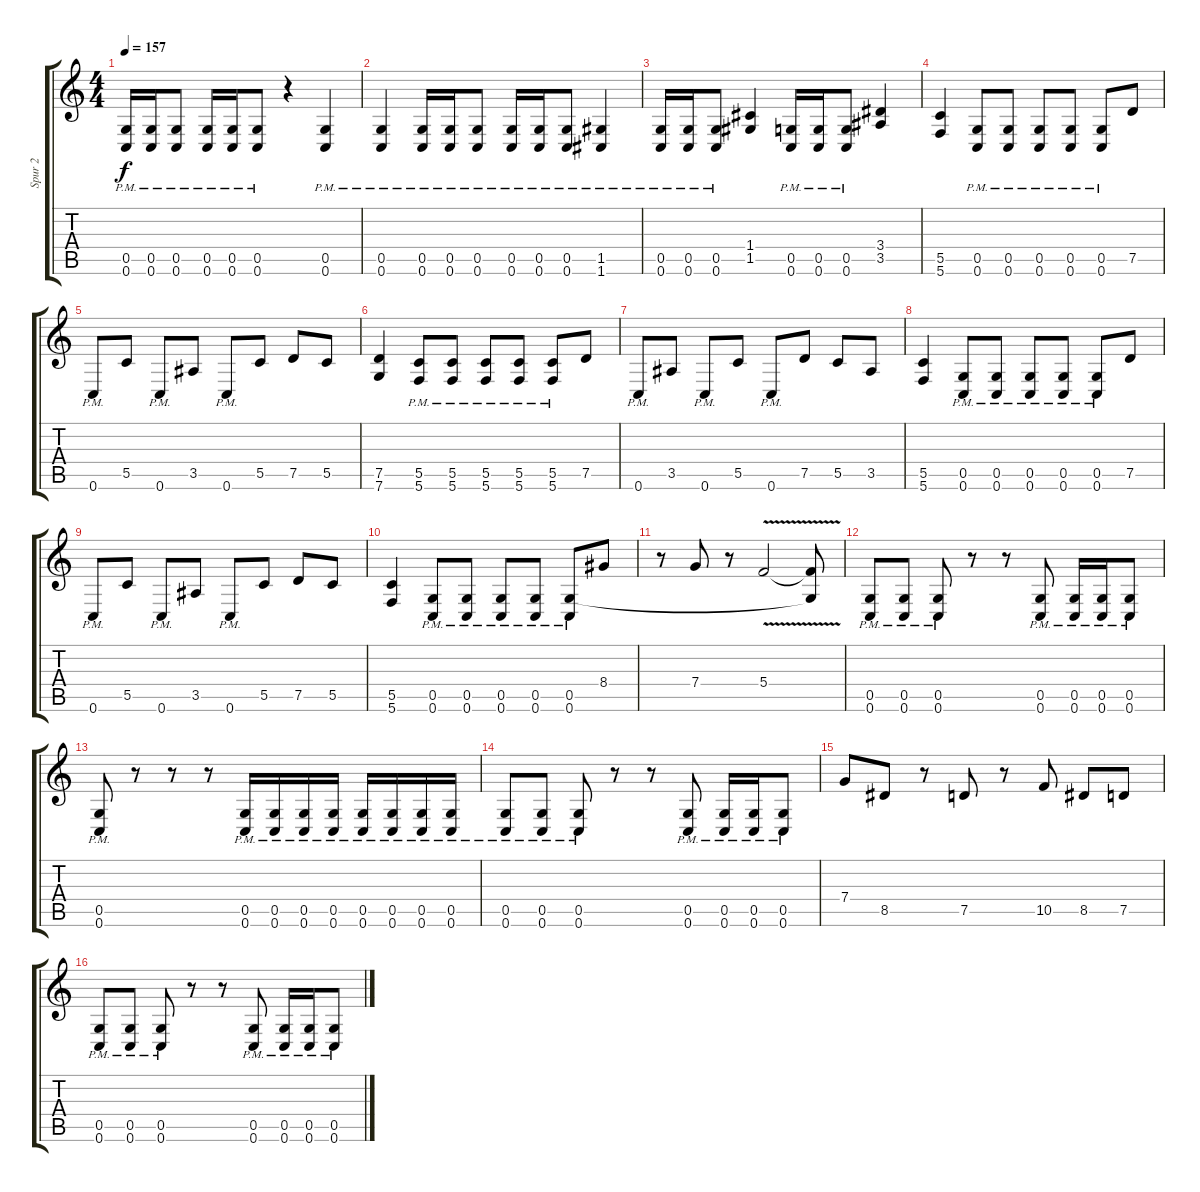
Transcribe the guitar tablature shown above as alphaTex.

\track ("Spur 2" "Spur 2") {instrument distortionguitar}
\staff {score tabs}
\tuning (D4 A3 F3 C3 G2 C2) {hide}
\ts (4 4)
\tempo 157
\clef g2
\ks c
(0.5{pm} 0.6{pm}).16{dy f} (0.5{pm} 0.6{pm}).16 (0.5{pm} 0.6{pm}).8 (0.5{pm} 0.6{pm}).16 (0.5{pm} 0.6{pm}).16 (0.5{pm} 0.6{pm}).8 r.4 (0.5{pm} 0.6{pm}).4 |
(0.5{pm} 0.6{pm}).4 (0.5{pm} 0.6{pm}).16 (0.5{pm} 0.6{pm}).16 (0.5{pm} 0.6{pm}).8 (0.5{pm} 0.6{pm}).16 (0.5{pm} 0.6{pm}).16 (0.5{pm} 0.6{pm}).8 (1.5{pm} 1.6{pm}).4 |
(0.5{pm} 0.6{pm}).16 (0.5{pm} 0.6{pm}).16 (0.5{pm} 0.6{pm}).8 (1.4 1.5).4 (0.5{pm} 0.6{pm}).16 (0.5{pm} 0.6{pm}).16 (0.5{pm} 0.6{pm}).8 (3.4 3.5).4 |
(5.5 5.6).4 (0.5{pm} 0.6{pm}).8 (0.5{pm} 0.6{pm}).8 (0.5{pm} 0.6{pm}).8 (0.5{pm} 0.6{pm}).8 (0.5{pm} 0.6{pm}).8 7.5.8 |
0.6{pm}.8 5.5.8 0.6{pm}.8 3.5.8 0.6{pm}.8 5.5.8 7.5.8 5.5.8 |
(7.5 7.6).4 (5.5{pm} 5.6{pm}).8 (5.5{pm} 5.6{pm}).8 (5.5{pm} 5.6{pm}).8 (5.5{pm} 5.6{pm}).8 (5.5{pm} 5.6{pm}).8 7.5.8 |
0.6{pm}.8 3.5.8 0.6{pm}.8 5.5.8 0.6{pm}.8 7.5.8 5.5.8 3.5.8 |
(5.5 5.6).4 (0.5{pm} 0.6{pm}).8 (0.5{pm} 0.6{pm}).8 (0.5{pm} 0.6{pm}).8 (0.5{pm} 0.6{pm}).8 (0.5{pm} 0.6{pm}).8 7.5.8 |
0.6{pm}.8 5.5.8 0.6{pm}.8 3.5.8 0.6{pm}.8 5.5.8 7.5.8 5.5.8 |
(5.5 5.6).4 (0.5{pm} 0.6{pm}).8 (0.5{pm} 0.6{pm}).8 (0.5{pm} 0.6{pm}).8 (0.5{pm} 0.6{pm}).8 (0.5{pm} 0.6{pm}).8 8.4.8 |
r.8 7.4.8 r.8 5.4{v}.2 (5.4{t} 0.5{t}).8 |
(0.5{pm} 0.6{pm}).8 (0.5{pm} 0.6{pm}).8 (0.5{pm} 0.6{pm}).8 r.8 r.8 (0.5{pm} 0.6{pm}).8 (0.5{pm} 0.6{pm}).16 (0.5{pm} 0.6{pm}).16 (0.5{pm} 0.6{pm}).8 |
(0.5{pm} 0.6{pm}).8 r.8 r.8 r.8 (0.5{pm} 0.6{pm}).16 (0.5{pm} 0.6{pm}).16 (0.5{pm} 0.6{pm}).16 (0.5{pm} 0.6{pm}).16 (0.5{pm} 0.6{pm}).16 (0.5{pm} 0.6{pm}).16 (0.5{pm} 0.6{pm}).16 (0.5{pm} 0.6{pm}).16 |
(0.5{pm} 0.6{pm}).8 (0.5{pm} 0.6{pm}).8 (0.5{pm} 0.6{pm}).8 r.8 r.8 (0.5{pm} 0.6{pm}).8 (0.5{pm} 0.6{pm}).16 (0.5{pm} 0.6{pm}).16 (0.5{pm} 0.6{pm}).8 |
7.4.8 8.5.8 r.8 7.5.8 r.8 10.5.8 8.5.8 7.5.8 |
(0.5{pm} 0.6{pm}).8 (0.5{pm} 0.6{pm}).8 (0.5{pm} 0.6{pm}).8 r.8 r.8 (0.5{pm} 0.6{pm}).8 (0.5{pm} 0.6{pm}).16 (0.5{pm} 0.6{pm}).16 (0.5{pm} 0.6{pm}).8
